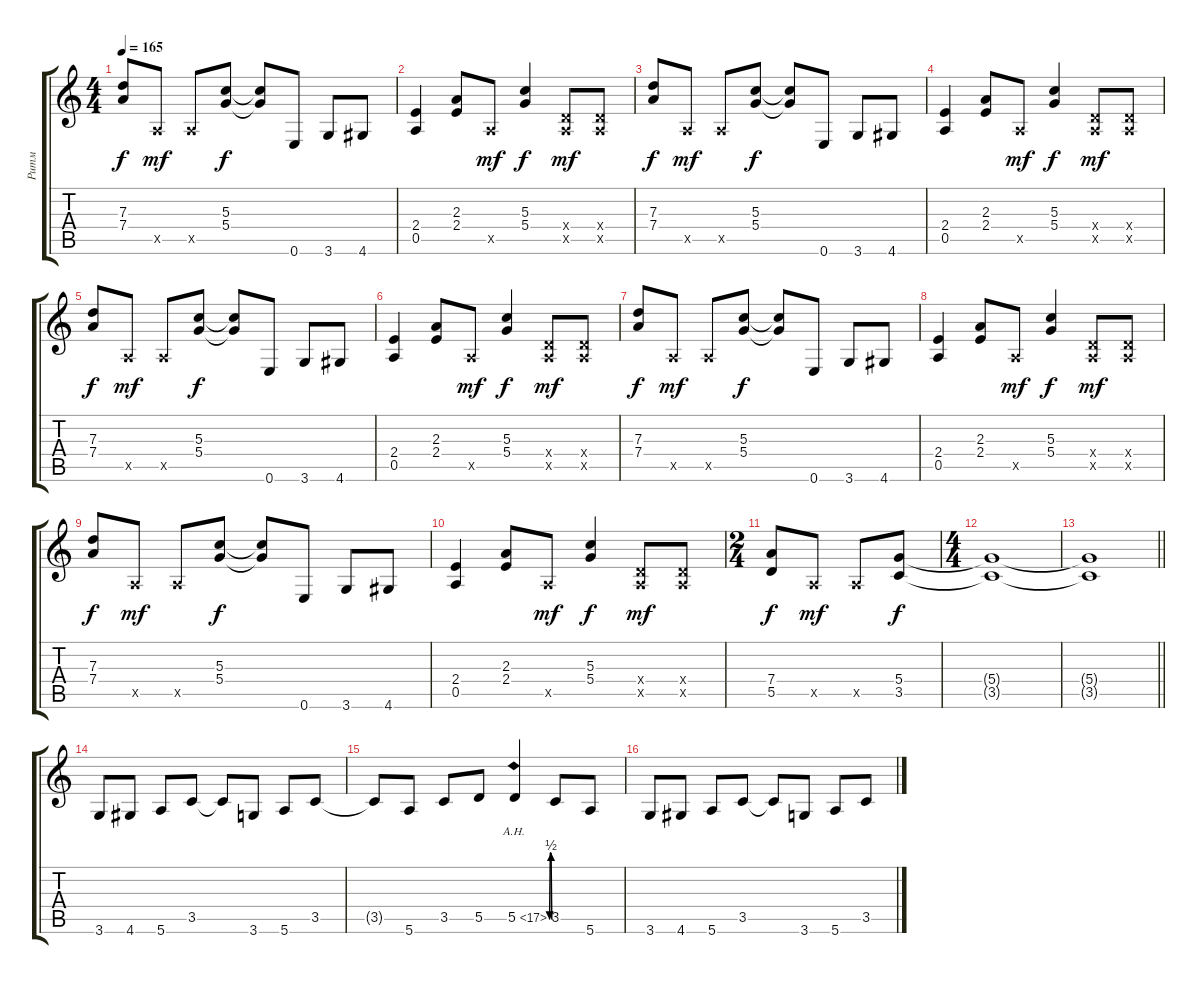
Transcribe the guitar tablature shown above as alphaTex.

\track ("Ритм" "Ритм") {instrument distortionguitar}
\staff {score tabs}
\tuning (E4 B3 G3 D3 A2 E2) {hide}
\ts (4 4)
\tempo 165
\clef g2
\ks c
(7.3 7.4).8{dy f} 0.5{x}.8{dy mf} 0.5{x}.8 (5.3 5.4).8{dy f} (5.3{t} 5.4{t}).8 0.6.8 3.6.8 4.6.8 |
(2.4 0.5).4 (2.3 2.4).8 0.5{x}.8{dy mf} (5.3 5.4).4{dy f} (0.4{x} 0.5{x}).8{dy mf} (0.4{x} 0.5{x}).8 |
(7.3 7.4).8{dy f} 0.5{x}.8{dy mf} 0.5{x}.8 (5.3 5.4).8{dy f} (5.3{t} 5.4{t}).8 0.6.8 3.6.8 4.6.8 |
(2.4 0.5).4 (2.3 2.4).8 0.5{x}.8{dy mf} (5.3 5.4).4{dy f} (0.4{x} 0.5{x}).8{dy mf} (0.4{x} 0.5{x}).8 |
(7.3 7.4).8{dy f} 0.5{x}.8{dy mf} 0.5{x}.8 (5.3 5.4).8{dy f} (5.3{t} 5.4{t}).8 0.6.8 3.6.8 4.6.8 |
(2.4 0.5).4 (2.3 2.4).8 0.5{x}.8{dy mf} (5.3 5.4).4{dy f} (0.4{x} 0.5{x}).8{dy mf} (0.4{x} 0.5{x}).8 |
(7.3 7.4).8{dy f} 0.5{x}.8{dy mf} 0.5{x}.8 (5.3 5.4).8{dy f} (5.3{t} 5.4{t}).8 0.6.8 3.6.8 4.6.8 |
(2.4 0.5).4 (2.3 2.4).8 0.5{x}.8{dy mf} (5.3 5.4).4{dy f} (0.4{x} 0.5{x}).8{dy mf} (0.4{x} 0.5{x}).8 |
(7.3 7.4).8{dy f} 0.5{x}.8{dy mf} 0.5{x}.8 (5.3 5.4).8{dy f} (5.3{t} 5.4{t}).8 0.6.8 3.6.8 4.6.8 |
(2.4 0.5).4 (2.3 2.4).8 0.5{x}.8{dy mf} (5.3 5.4).4{dy f} (0.4{x} 0.5{x}).8{dy mf} (0.4{x} 0.5{x}).8 |
\ts (2 4)
(7.4 5.5).8{dy f} 0.5{x}.8{dy mf} 0.5{x}.8 (5.4 3.5).8{dy f} |
\ts (4 4)
(5.4{t} 3.5{t}).1 |
\barLineRight lightlight
(5.4{t} 3.5{t}).1 |
3.6.8 4.6.8 5.6.8 3.5.8 3.5{t}.8 3.6.8 5.6.8 3.5.8 |
3.5{t}.8 5.6.8 3.5.8 5.5.8 5.5{be (custom 0 0 10 2 20 2 30 0 60 0) ah 12}.4 3.5.8 5.6.8 |
3.6.8 4.6.8 5.6.8 3.5.8 3.5{t}.8 3.6.8 5.6.8 3.5.8
